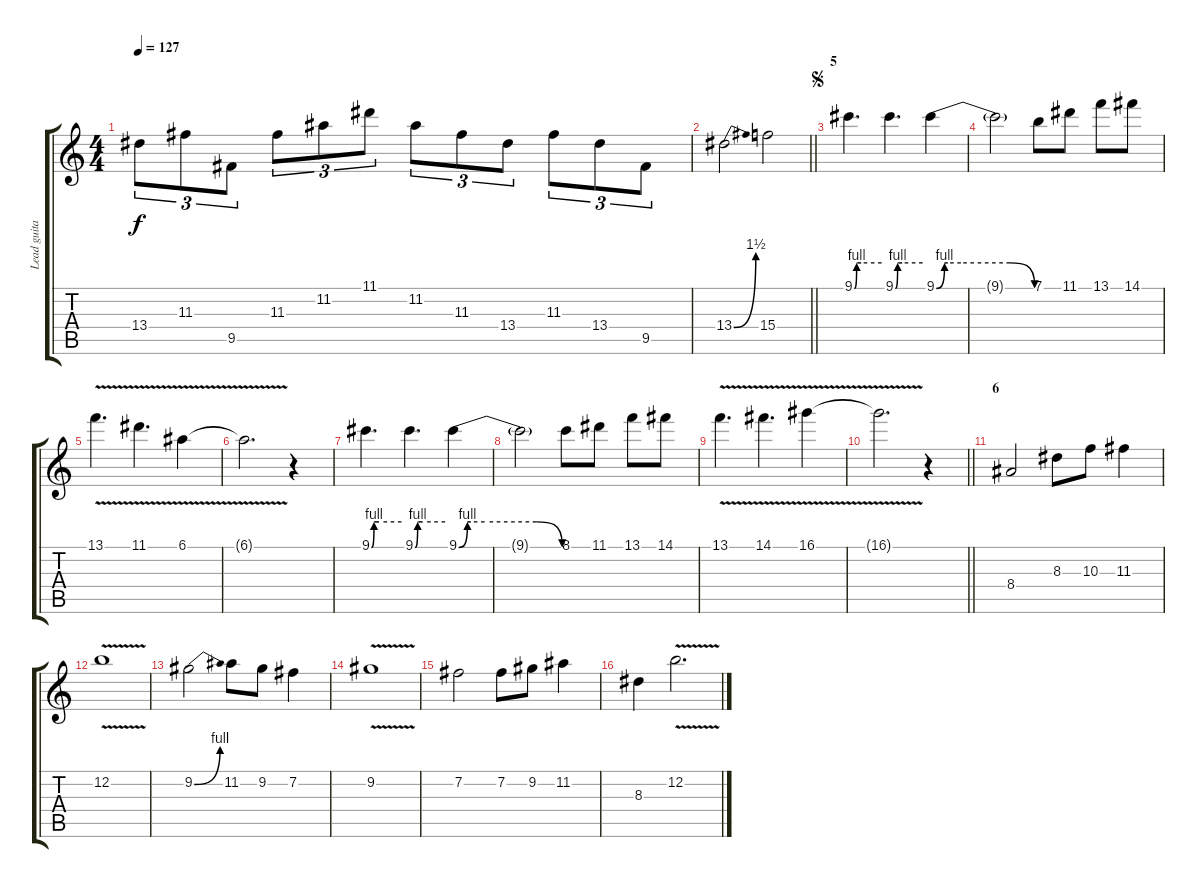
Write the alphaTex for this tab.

\track ("Lead guitar" "Lead guita") {instrument distortionguitar}
\staff {score tabs}
\tuning (E4 B3 G3 D3 A2 E2) {hide}
\ts (4 4)
\tempo 127
\clef g2
\ks c
13.4.8{tu (3 2) dy f} 11.3.8{tu (3 2)} 9.5.8{tu (3 2)} 11.3.8{tu (3 2)} 11.2.8{tu (3 2)} 11.1.8{tu (3 2)} 11.2.8{tu (3 2)} 11.3.8{tu (3 2)} 13.4.8{tu (3 2)} 11.3.8{tu (3 2)} 13.4.8{tu (3 2)} 9.5.8{tu (3 2)} |
\barLineRight lightlight
13.4{be (bend 0 0 60 6)}.2 15.4.2 |
\section ("" "5")
\jump segno
9.1{be (custom 0 0 5 4 7 4 15 4 60 4)}.4{d} 9.1{be (custom 0 0 5 4 7 4 15 4 60 4)}.4{d} 9.1{be (custom 0 0 5 4 7 4 15 4 45 4 60 0)}.4 |
9.1{t}.2 7.1.8 11.1.8 13.1.8 14.1.8 |
13.1{v}.4{d} 11.1{v}.4{d} 6.1{v}.4 |
6.1{t}.2{d} r.4 |
9.1{be (custom 0 0 5 4 7 4 15 4 60 4)}.4{d} 9.1{be (custom 0 0 5 4 7 4 15 4 60 4)}.4{d} 9.1{be (custom 0 0 5 4 7 4 15 4 45 4 60 0)}.4 |
9.1{t}.2 8.1.8 11.1.8 13.1.8 14.1.8 |
13.1{v}.4{d} 14.1{v}.4{d} 16.1{v}.4 |
\barLineRight lightlight
16.1{t}.2{d} r.4 |
\section ("" "6")
8.4.2 8.3.8 10.3.8 11.3.4 |
12.2{v}.1 |
9.2{be (bend 0 0 60 4)}.2 11.2.8 9.2.8 7.2.4 |
9.2{v}.1 |
7.2.2 7.2.8 9.2.8 11.2.4 |
8.3.4 12.2{v}.2{d}
